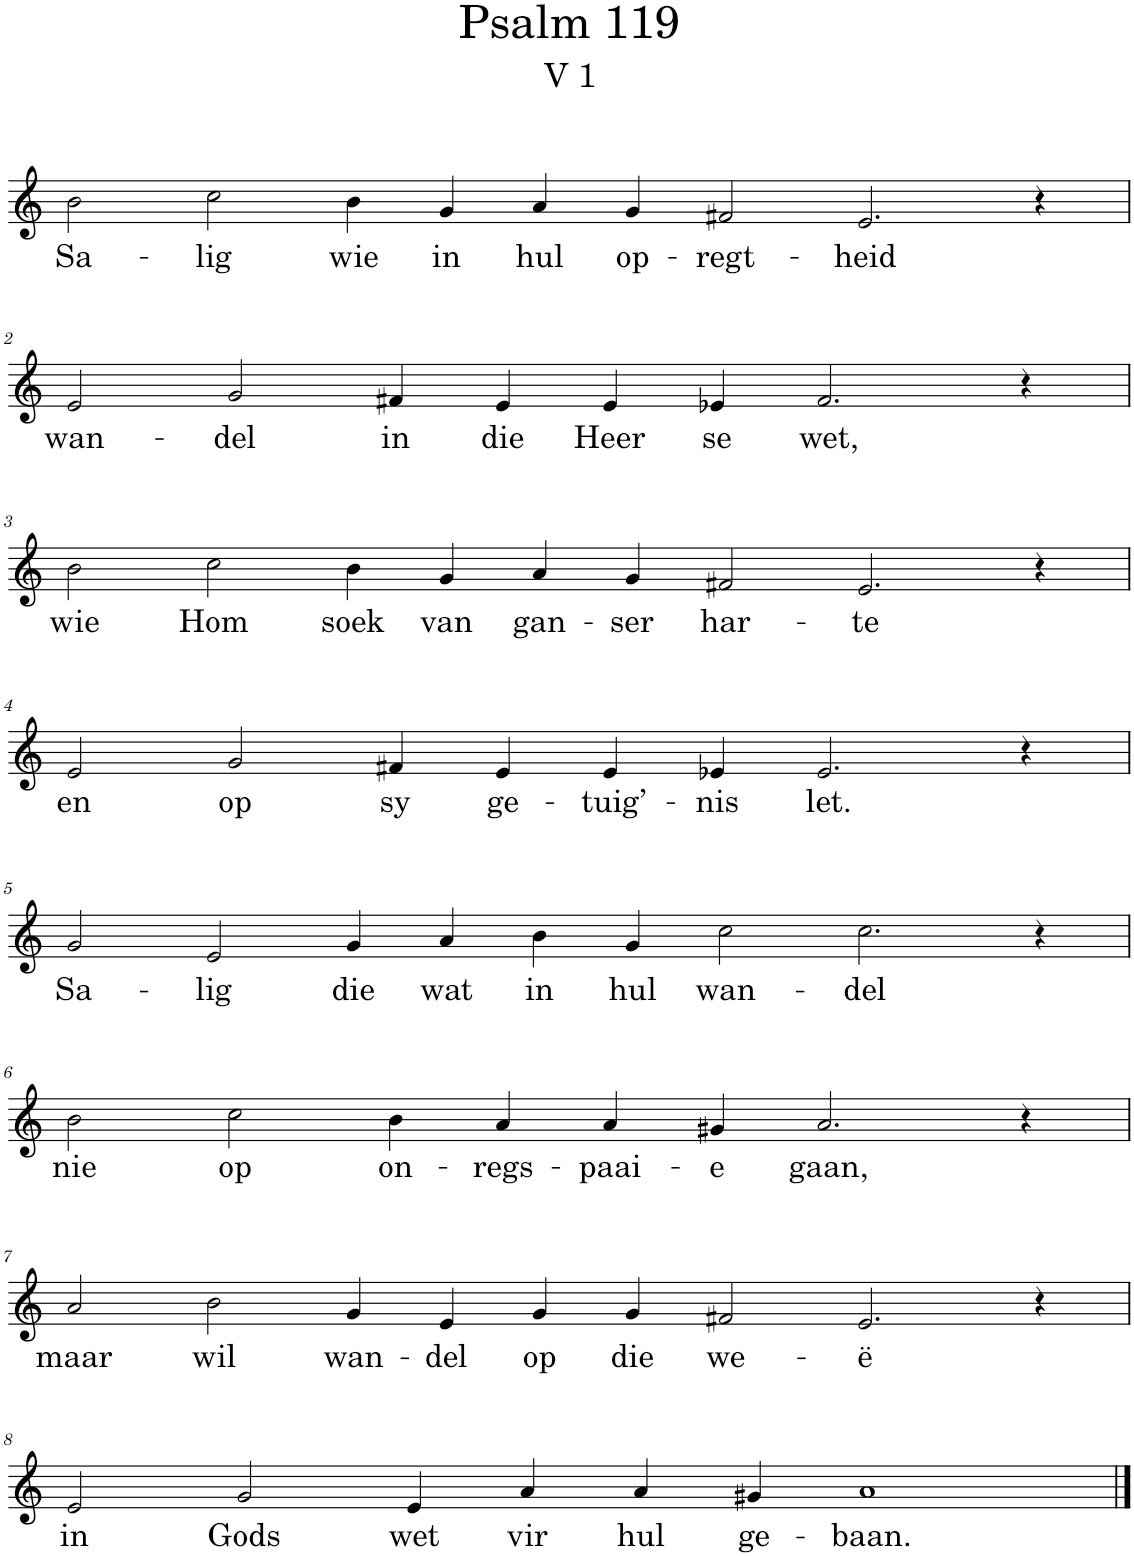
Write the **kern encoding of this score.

**kern	**text
*part1	*part1
*staff1	*staff1
*I"Pipe Organ	*
*I'Org.	*
*clefG2	*
*k[]	*
*M14/4	*
=1	=1
!	!LO:LY:b
2b\	Sa-
!	!LO:LY:b
2cc\	-lig
!	!LO:LY:b
4b\	wie
!	!LO:LY:b
4g/	in
!	!LO:LY:b
4a/	hul
!	!LO:LY:b
4g/	op-
!	!LO:LY:b
2f#X/	-regt-
!	!LO:LY:b
2.e/	-heid
4r	.
!!LO:LB:g=z
=2	=2
*M12/4	*
!	!LO:LY:b
2e/	wan-
!	!LO:LY:b
2g/	-del
!	!LO:LY:b
4f#X/	in
!	!LO:LY:b
4e/	die
!	!LO:LY:b
4e/	Heer
!	!LO:LY:b
4e-X/	se
!	!LO:LY:b
2.f#/	wet,
4r	.
!!LO:LB:g=z
=3	=3
*M14/4	*
!	!LO:LY:b
2b\	wie
!	!LO:LY:b
2cc\	Hom
!	!LO:LY:b
4b\	soek
!	!LO:LY:b
4g/	van
!	!LO:LY:b
4a/	gan-
!	!LO:LY:b
4g/	-ser
!	!LO:LY:b
2f#X/	har-
!	!LO:LY:b
2.e/	-te
4r	.
!!LO:LB:g=z
=4	=4
*M12/4	*
!	!LO:LY:b
2e/	en
!	!LO:LY:b
2g/	op
!	!LO:LY:b
4f#X/	sy
!	!LO:LY:b
4e/	ge-
!	!LO:LY:b
4e/	-tuig’-
!	!LO:LY:b
4e-X/	-nis
!	!LO:LY:b
2.e-/	let.
4r	.
!!LO:LB:g=z
=5	=5
*M14/4	*
!	!LO:LY:b
2g/	Sa-
!	!LO:LY:b
2e/	-lig
!	!LO:LY:b
4g/	die
!	!LO:LY:b
4a/	wat
!	!LO:LY:b
4b\	in
!	!LO:LY:b
4g/	hul
!	!LO:LY:b
2cc\	wan-
!	!LO:LY:b
2.cc\	-del
4r	.
!!LO:LB:g=z
=6	=6
*M12/4	*
!	!LO:LY:b
2b\	nie
!	!LO:LY:b
2cc\	op
!	!LO:LY:b
4b\	on-
!	!LO:LY:b
4a/	-regs-
!	!LO:LY:b
4a/	-paai-
!	!LO:LY:b
4g#X/	-e
!	!LO:LY:b
2.a/	gaan,
4r	.
!!LO:LB:g=z
=7	=7
*M14/4	*
!	!LO:LY:b
2a/	maar
!	!LO:LY:b
2b\	wil
!	!LO:LY:b
4g/	wan-
!	!LO:LY:b
4e/	-del
!	!LO:LY:b
4g/	op
!	!LO:LY:b
4g/	die
!	!LO:LY:b
2f#X/	we-
!	!LO:LY:b
2.e/	-ë
4r	.
!!LO:LB:g=z
=8	=8
!	!LO:LY:b
2e/	in
!	!LO:LY:b
2g/	Gods
!	!LO:LY:b
4e/	wet
!	!LO:LY:b
4a/	vir
!	!LO:LY:b
4a/	hul
!	!LO:LY:b
4g#X/	ge-
!	!LO:LY:b
1a	-baan.
==	==
*-	*-
